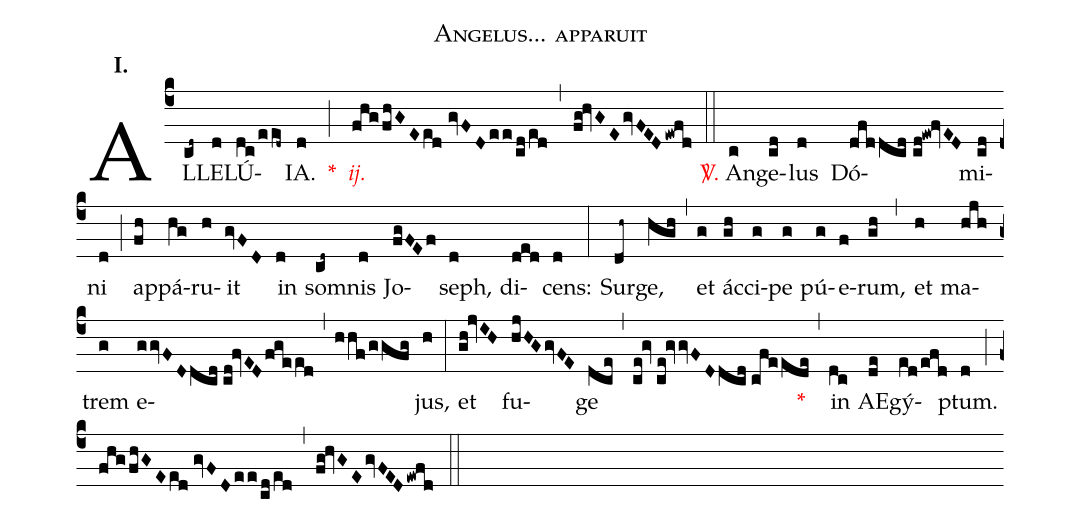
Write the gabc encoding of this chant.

name:Angelus... apparuit;
mode:I.;
office-part:Alleluia;
%%
(c4) AL(cd~)LE(d)LÚ(dc/eed~)IA.(d) <v>\red{*}</v>(;) <v>\redit{ij.}</v>(fhg/fhGEed//gvFDee/cd/ed) (,) (fg!hvGEgvFEDewfd) (::) <v>\red{\Vbar.}</v> An(c)ge(cd)lus(d) Dó(dfddcd//cd!ew!fvED)mi(cd)ni(d) (;) ap(fh)pá(hg)ru(h)it(gvFD) in(d) so(cd~)mnis(d) Jo(fgFEf)seph,(d) di(ded)cens:(d) (:) Sur(dh~)ge,(hgh) (,) et(g) ác(gh)ci(g)pe(g) pú(g)e(f)rum,(gh) (,) et(h) ma(hjh)trem(g) e(ggvFDdcd//cd!fvEDfgeed,hhf/ggfg)jus,(h) (:) et(gh!jvIH) fu(hjHGgvFE)ge(dce) (,) (ce!gv//ce!gvvFDdcd//cfeede) <v>\red{*}</v>(,) in(dc) AE(de)gý(ed/efd)ptum.(d) (;) (fhg/fhGEed//gvFDee/cd/ed) (,) (fg!hvGEgvFEDewfd) (::)
